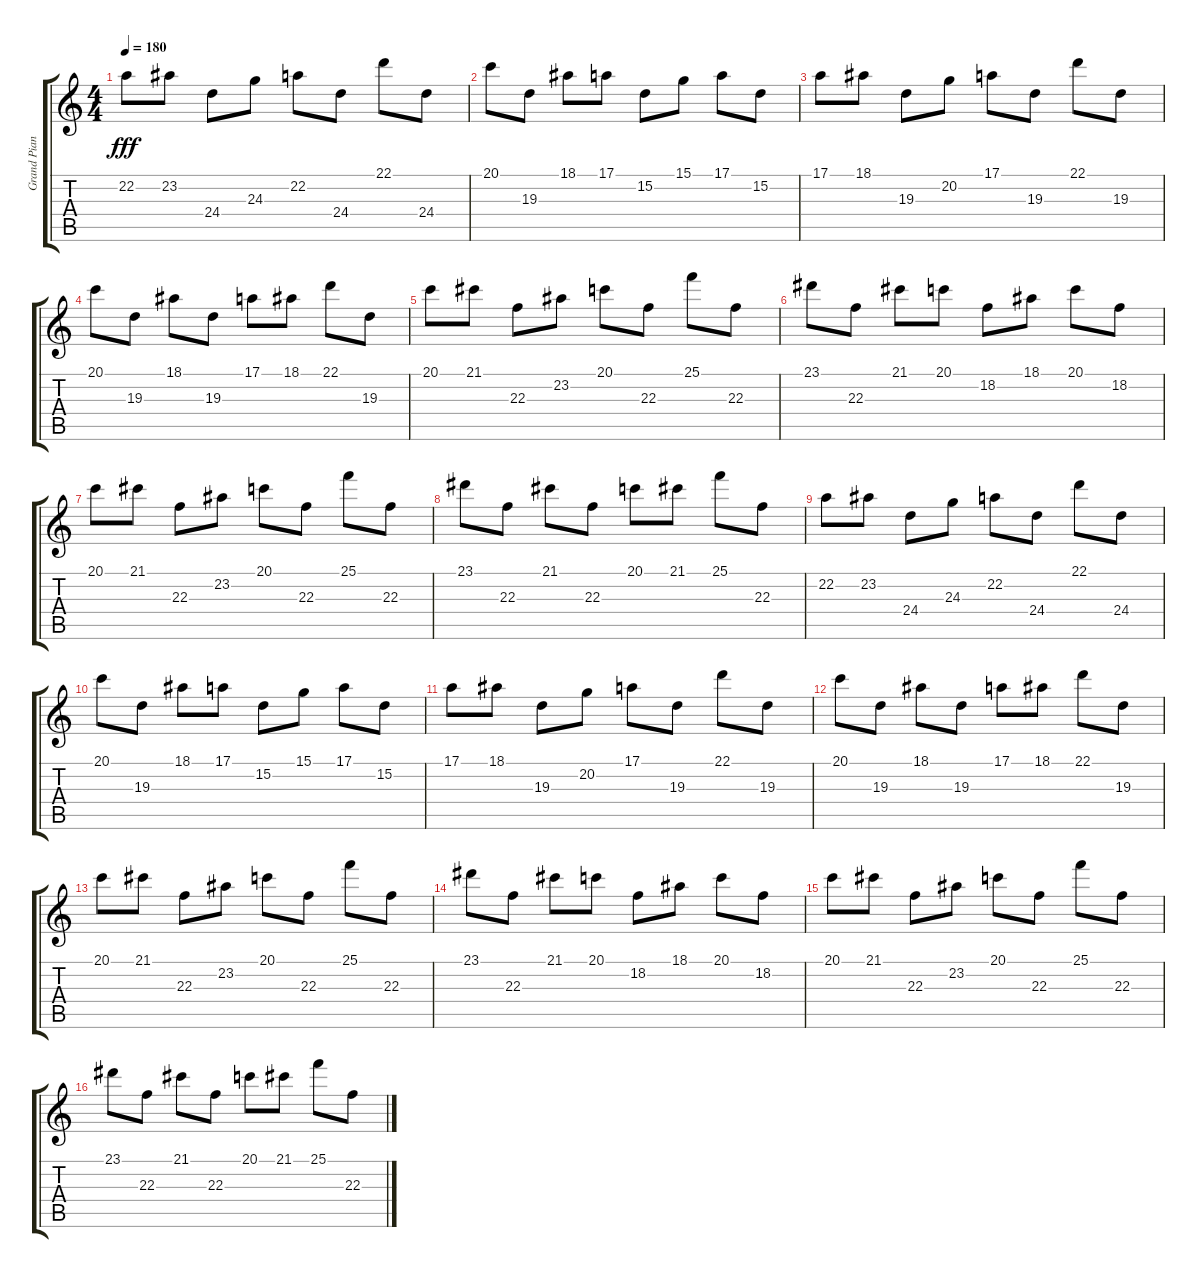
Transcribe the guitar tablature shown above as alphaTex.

\track ("Grand Piano" "Grand Pian") {instrument acousticgrandpiano}
\staff {score tabs}
\tuning (E4 B3 G3 D3 A2 E2) {hide}
\ts (4 4)
\tempo 180
\clef g2
\ks c
22.2.8{dy fff} 23.2.8 24.4.8 24.3.8 22.2.8 24.4.8 22.1.8 24.4.8 |
20.1.8 19.3.8 18.1.8 17.1.8 15.2.8 15.1.8 17.1.8 15.2.8 |
17.1.8 18.1.8 19.3.8 20.2.8 17.1.8 19.3.8 22.1.8 19.3.8 |
20.1.8 19.3.8 18.1.8 19.3.8 17.1.8 18.1.8 22.1.8 19.3.8 |
20.1.8 21.1.8 22.3.8 23.2.8 20.1.8 22.3.8 25.1.8 22.3.8 |
23.1.8 22.3.8 21.1.8 20.1.8 18.2.8 18.1.8 20.1.8 18.2.8 |
20.1.8 21.1.8 22.3.8 23.2.8 20.1.8 22.3.8 25.1.8 22.3.8 |
23.1.8 22.3.8 21.1.8 22.3.8 20.1.8 21.1.8 25.1.8 22.3.8 |
22.2.8 23.2.8 24.4.8 24.3.8 22.2.8 24.4.8 22.1.8 24.4.8 |
20.1.8 19.3.8 18.1.8 17.1.8 15.2.8 15.1.8 17.1.8 15.2.8 |
17.1.8 18.1.8 19.3.8 20.2.8 17.1.8 19.3.8 22.1.8 19.3.8 |
20.1.8 19.3.8 18.1.8 19.3.8 17.1.8 18.1.8 22.1.8 19.3.8 |
20.1.8 21.1.8 22.3.8 23.2.8 20.1.8 22.3.8 25.1.8 22.3.8 |
23.1.8 22.3.8 21.1.8 20.1.8 18.2.8 18.1.8 20.1.8 18.2.8 |
20.1.8 21.1.8 22.3.8 23.2.8 20.1.8 22.3.8 25.1.8 22.3.8 |
23.1.8 22.3.8 21.1.8 22.3.8 20.1.8 21.1.8 25.1.8 22.3.8
